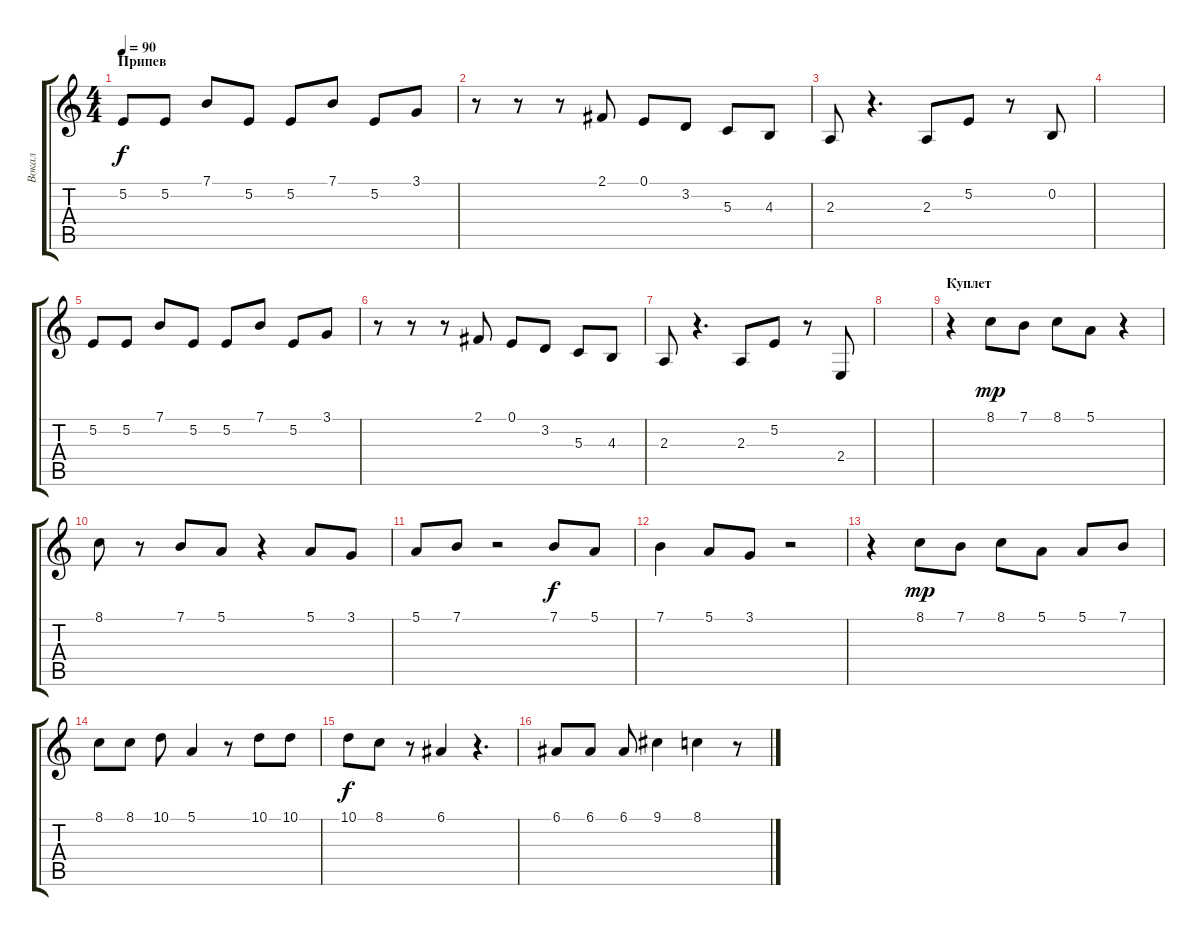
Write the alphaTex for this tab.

\track ("Вокал" "Вокал") {instrument altosax}
\staff {score tabs}
\tuning (E4 B3 G3 D3 A2 E2) {hide}
\ts (4 4)
\section ("" "Припев")
\tempo 90
\clef g2
\ks c
5.2.8{dy f} 5.2.8 7.1.8 5.2.8 5.2.8 7.1.8 5.2.8 3.1.8 |
r.8 r.8 r.8 2.1.8 0.1.8 3.2.8 5.3.8 4.3.8 |
2.3.8 r.4{d} 2.3.8 5.2.8 r.8 0.2.8 |
|
5.2.8 5.2.8 7.1.8 5.2.8 5.2.8 7.1.8 5.2.8 3.1.8 |
r.8 r.8 r.8 2.1.8 0.1.8 3.2.8 5.3.8 4.3.8 |
2.3.8 r.4{d} 2.3.8 5.2.8 r.8 2.4.8 |
|
\section ("" "Куплет")
r.4 8.1.8{dy mp} 7.1.8 8.1.8 5.1.8 r.4 |
8.1.8 r.8 7.1.8 5.1.8 r.4 5.1.8 3.1.8 |
5.1.8 7.1.8 r.2 7.1.8{dy f} 5.1.8 |
7.1.4 5.1.8 3.1.8 r.2 |
r.4 8.1.8{dy mp} 7.1.8 8.1.8 5.1.8 5.1.8 7.1.8 |
8.1.8 8.1.8 10.1.8 5.1.4 r.8 10.1.8 10.1.8 |
10.1.8{dy f} 8.1.8 r.8 6.1.4 r.4{d} |
6.1.8 6.1.8 6.1.8 9.1.4 8.1.4 r.8
